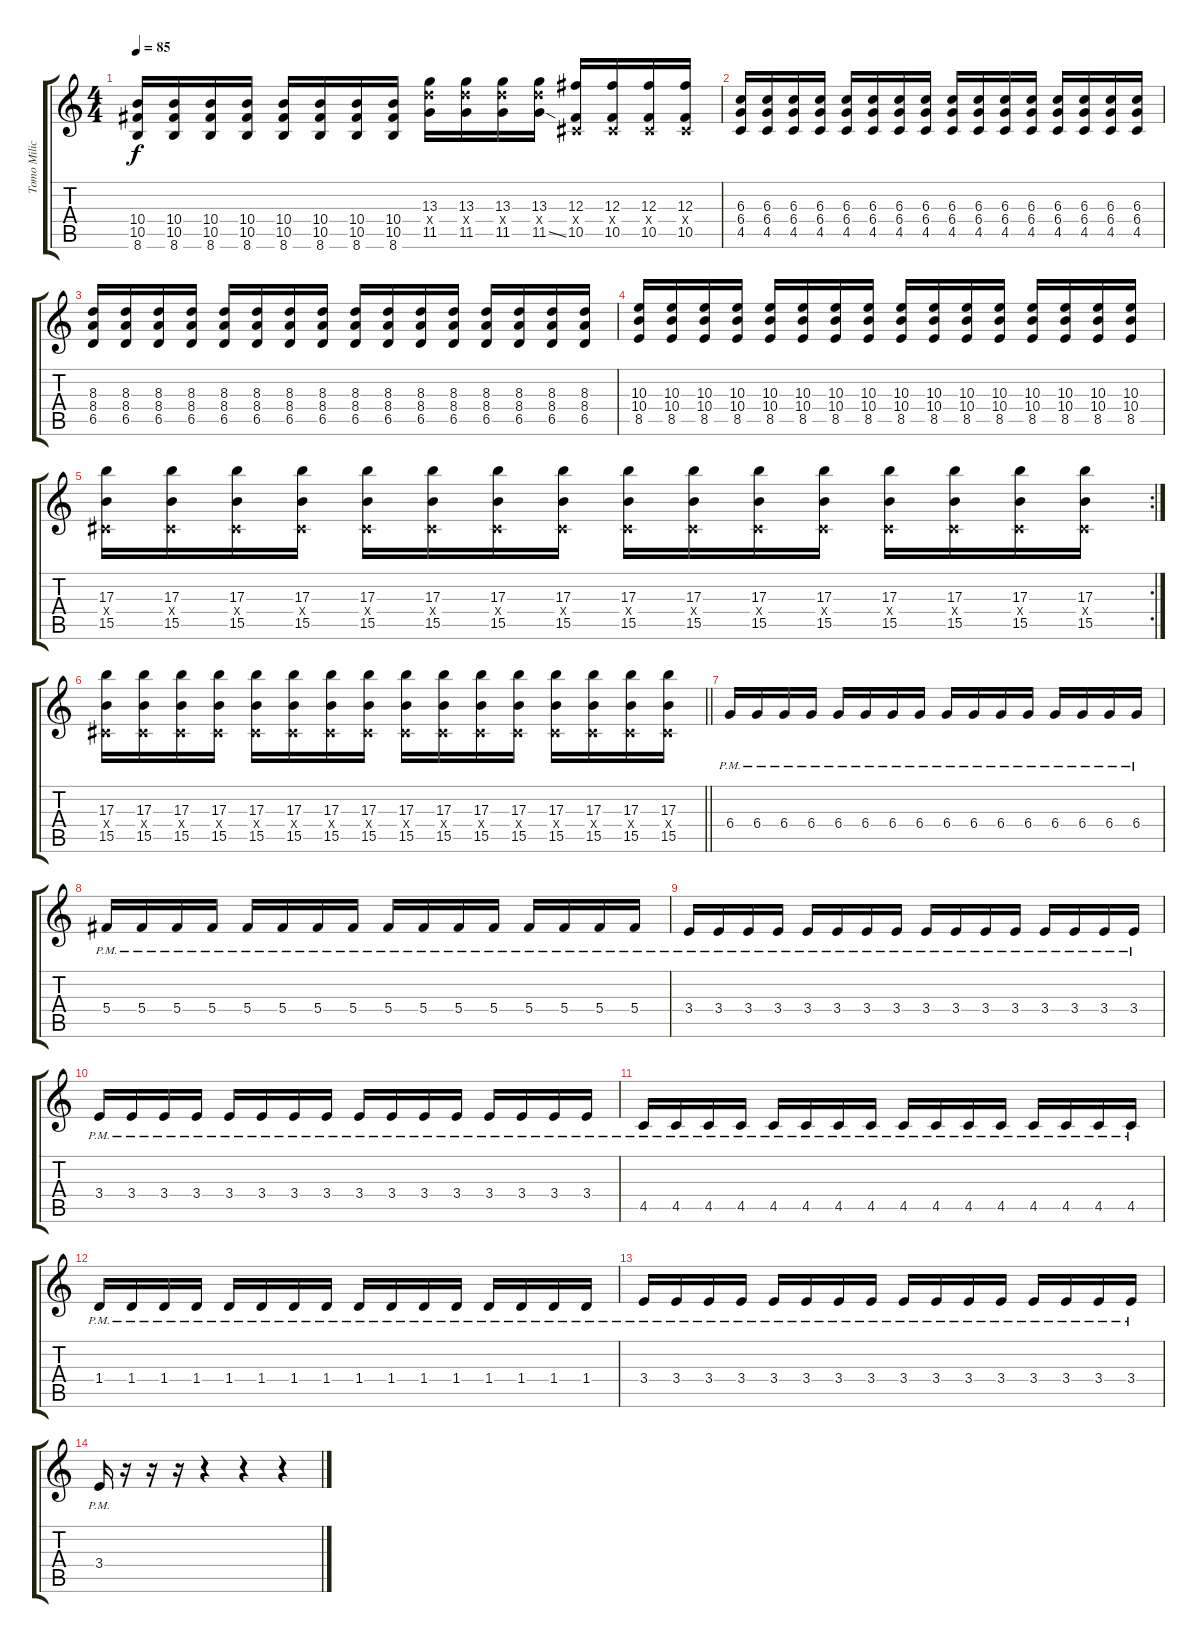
\track ("Tomo Milicevic (Lead Guitar)" "Tomo Milic") {instrument overdrivenguitar}
\staff {score tabs}
\tuning (Eb4 Bb3 Gb3 Db3 Ab2 Eb2) {hide}
\ts (4 4)
\tempo 85
\clef g2
\ks c
(10.4 10.5 8.6).16{dy f} (10.4 10.5 8.6).16 (10.4 10.5 8.6).16 (10.4 10.5 8.6).16 (10.4 10.5 8.6).16 (10.4 10.5 8.6).16 (10.4 10.5 8.6).16 (10.4 10.5 8.6).16 (13.3 13.4{x} 11.5).16 (13.3 13.4{x} 11.5).16 (13.3 13.4{x} 11.5).16 (13.3 13.4{x} 11.5{ss}).16 (12.3 0.4{x} 10.5).16 (12.3 0.4{x} 10.5).16 (12.3 0.4{x} 10.5).16 (12.3 0.4{x} 10.5).16 |
(6.3 6.4 4.5).16 (6.3 6.4 4.5).16 (6.3 6.4 4.5).16 (6.3 6.4 4.5).16 (6.3 6.4 4.5).16 (6.3 6.4 4.5).16 (6.3 6.4 4.5).16 (6.3 6.4 4.5).16 (6.3 6.4 4.5).16 (6.3 6.4 4.5).16 (6.3 6.4 4.5).16 (6.3 6.4 4.5).16 (6.3 6.4 4.5).16 (6.3 6.4 4.5).16 (6.3 6.4 4.5).16 (6.3 6.4 4.5).16 |
(8.3 8.4 6.5).16 (8.3 8.4 6.5).16 (8.3 8.4 6.5).16 (8.3 8.4 6.5).16 (8.3 8.4 6.5).16 (8.3 8.4 6.5).16 (8.3 8.4 6.5).16 (8.3 8.4 6.5).16 (8.3 8.4 6.5).16 (8.3 8.4 6.5).16 (8.3 8.4 6.5).16 (8.3 8.4 6.5).16 (8.3 8.4 6.5).16 (8.3 8.4 6.5).16 (8.3 8.4 6.5).16 (8.3 8.4 6.5).16 |
(10.3 10.4 8.5).16 (10.3 10.4 8.5).16 (10.3 10.4 8.5).16 (10.3 10.4 8.5).16 (10.3 10.4 8.5).16 (10.3 10.4 8.5).16 (10.3 10.4 8.5).16 (10.3 10.4 8.5).16 (10.3 10.4 8.5).16 (10.3 10.4 8.5).16 (10.3 10.4 8.5).16 (10.3 10.4 8.5).16 (10.3 10.4 8.5).16 (10.3 10.4 8.5).16 (10.3 10.4 8.5).16 (10.3 10.4 8.5).16 |
\rc 2
(17.3 0.4{x} 15.5).16 (17.3 0.4{x} 15.5).16 (17.3 0.4{x} 15.5).16 (17.3 0.4{x} 15.5).16 (17.3 0.4{x} 15.5).16 (17.3 0.4{x} 15.5).16 (17.3 0.4{x} 15.5).16 (17.3 0.4{x} 15.5).16 (17.3 0.4{x} 15.5).16 (17.3 0.4{x} 15.5).16 (17.3 0.4{x} 15.5).16 (17.3 0.4{x} 15.5).16 (17.3 0.4{x} 15.5).16 (17.3 0.4{x} 15.5).16 (17.3 0.4{x} 15.5).16 (17.3 0.4{x} 15.5).16 |
\barLineRight lightlight
(17.3 0.4{x} 15.5).16 (17.3 0.4{x} 15.5).16 (17.3 0.4{x} 15.5).16 (17.3 0.4{x} 15.5).16 (17.3 0.4{x} 15.5).16 (17.3 0.4{x} 15.5).16 (17.3 0.4{x} 15.5).16 (17.3 0.4{x} 15.5).16 (17.3 0.4{x} 15.5).16 (17.3 0.4{x} 15.5).16 (17.3 0.4{x} 15.5).16 (17.3 0.4{x} 15.5).16 (17.3 0.4{x} 15.5).16 (17.3 0.4{x} 15.5).16 (17.3 0.4{x} 15.5).16 (17.3 0.4{x} 15.5).16 |
6.4{pm}.16 6.4{pm}.16 6.4{pm}.16 6.4{pm}.16 6.4{pm}.16 6.4{pm}.16 6.4{pm}.16 6.4{pm}.16 6.4{pm}.16 6.4{pm}.16 6.4{pm}.16 6.4{pm}.16 6.4{pm}.16 6.4{pm}.16 6.4{pm}.16 6.4{pm}.16 |
5.4{pm}.16 5.4{pm}.16 5.4{pm}.16 5.4{pm}.16 5.4{pm}.16 5.4{pm}.16 5.4{pm}.16 5.4{pm}.16 5.4{pm}.16 5.4{pm}.16 5.4{pm}.16 5.4{pm}.16 5.4{pm}.16 5.4{pm}.16 5.4{pm}.16 5.4{pm}.16 |
3.4{pm}.16 3.4{pm}.16 3.4{pm}.16 3.4{pm}.16 3.4{pm}.16 3.4{pm}.16 3.4{pm}.16 3.4{pm}.16 3.4{pm}.16 3.4{pm}.16 3.4{pm}.16 3.4{pm}.16 3.4{pm}.16 3.4{pm}.16 3.4{pm}.16 3.4{pm}.16 |
3.4{pm}.16 3.4{pm}.16 3.4{pm}.16 3.4{pm}.16 3.4{pm}.16 3.4{pm}.16 3.4{pm}.16 3.4{pm}.16 3.4{pm}.16 3.4{pm}.16 3.4{pm}.16 3.4{pm}.16 3.4{pm}.16 3.4{pm}.16 3.4{pm}.16 3.4{pm}.16 |
4.5{pm}.16 4.5{pm}.16 4.5{pm}.16 4.5{pm}.16 4.5{pm}.16 4.5{pm}.16 4.5{pm}.16 4.5{pm}.16 4.5{pm}.16 4.5{pm}.16 4.5{pm}.16 4.5{pm}.16 4.5{pm}.16 4.5{pm}.16 4.5{pm}.16 4.5{pm}.16 |
1.4{pm}.16 1.4{pm}.16 1.4{pm}.16 1.4{pm}.16 1.4{pm}.16 1.4{pm}.16 1.4{pm}.16 1.4{pm}.16 1.4{pm}.16 1.4{pm}.16 1.4{pm}.16 1.4{pm}.16 1.4{pm}.16 1.4{pm}.16 1.4{pm}.16 1.4{pm}.16 |
3.4{pm}.16 3.4{pm}.16 3.4{pm}.16 3.4{pm}.16 3.4{pm}.16 3.4{pm}.16 3.4{pm}.16 3.4{pm}.16 3.4{pm}.16 3.4{pm}.16 3.4{pm}.16 3.4{pm}.16 3.4{pm}.16 3.4{pm}.16 3.4{pm}.16 3.4{pm}.16 |
3.4{pm}.16 r.16 r.16 r.16 r.4 r.4 r.4
